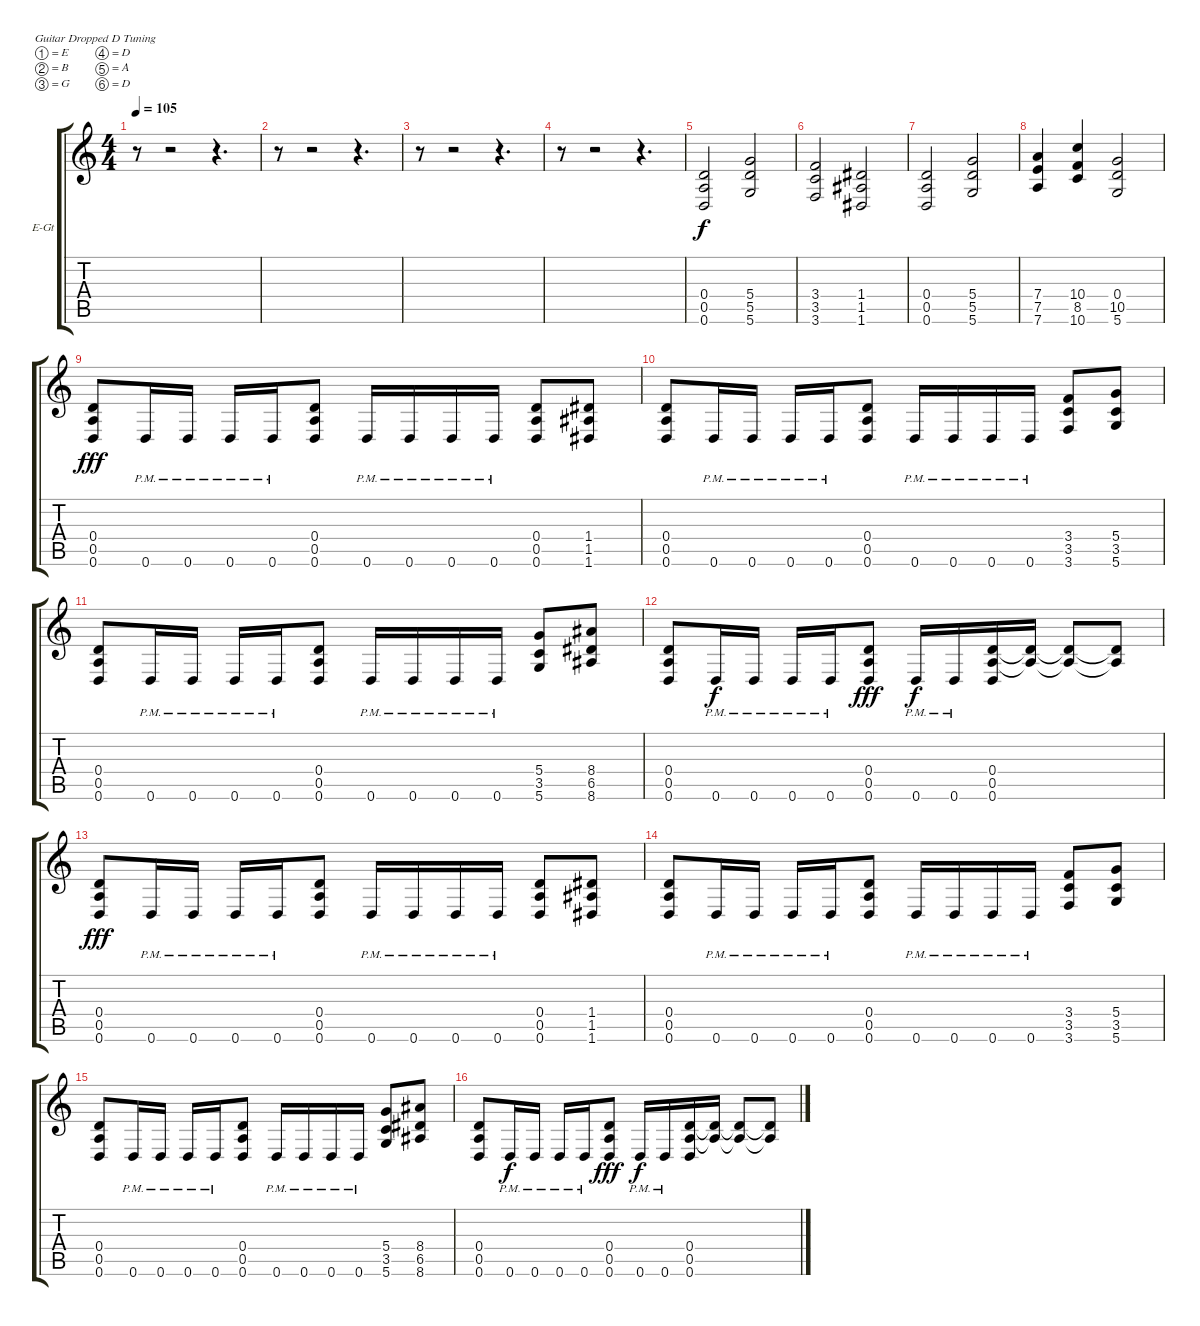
\bracketExtendMode groupsimilarinstruments
\firstSystemTrackNameOrientation horizontal
\otherSystemsTrackNameOrientation horizontal
\track ("Distortion-guitar (Paul)" "E-Gt") {instrument distortionguitar}
\staff {score tabs}
\tuning (E4 B3 G3 D3 A2 D2)
\ts (4 4)
\tempo 105
\clef g2
\ks c
r.8{dy f} r.2 r.4{d} |
r.8 r.2 r.4{d} |
r.8 r.2 r.4{d} |
r.8 r.2 r.4{d} |
(0.4 0.5 0.6).2 (5.4 5.6 5.5).2 |
(3.4 3.5 3.6).2 (1.4 1.5 1.6).2 |
(0.4 0.5 0.6).2 (5.4 5.6 5.5).2 |
(7.4 7.5 7.6).4 (8.5 10.6 10.4).4 (10.5 0.4 5.6).2 |
(0.4 0.5 0.6).8{dy fff} 0.6{pm}.16 0.6{pm}.16 0.6{pm}.16 0.6{pm}.16 (0.4 0.5 0.6).8 0.6{pm}.16 0.6{pm}.16 0.6{pm}.16 0.6{pm}.16 (0.4 0.5 0.6).8 (1.4 1.5 1.6).8 |
(0.4 0.5 0.6).8 0.6{pm}.16 0.6{pm}.16 0.6{pm}.16 0.6{pm}.16 (0.4 0.5 0.6).8 0.6{pm}.16 0.6{pm}.16 0.6{pm}.16 0.6{pm}.16 (3.4 3.5 3.6).8 (3.5 5.6 5.4).8 |
(0.4 0.5 0.6).8 0.6{pm}.16 0.6{pm}.16 0.6{pm}.16 0.6{pm}.16 (0.4 0.5 0.6).8 0.6{pm}.16 0.6{pm}.16 0.6{pm}.16 0.6{pm}.16 (3.5 5.6 5.4).8 (6.5 8.6 8.4).8 |
(0.4 0.5 0.6).8 0.6{pm}.16{dy f} 0.6{pm}.16 0.6{pm}.16 0.6{pm}.16 (0.4 0.5 0.6).8{dy fff} 0.6{pm}.16{dy f} 0.6{pm}.16 (0.4 0.5 0.6).16 (0.4{t} 0.5{t}).16 (0.4{t} 0.5{t}).8 (0.4{t} 0.5{t}).8 |
(0.4 0.5 0.6).8{dy fff} 0.6{pm}.16 0.6{pm}.16 0.6{pm}.16 0.6{pm}.16 (0.4 0.5 0.6).8 0.6{pm}.16 0.6{pm}.16 0.6{pm}.16 0.6{pm}.16 (0.4 0.5 0.6).8 (1.4 1.5 1.6).8 |
(0.4 0.5 0.6).8 0.6{pm}.16 0.6{pm}.16 0.6{pm}.16 0.6{pm}.16 (0.4 0.5 0.6).8 0.6{pm}.16 0.6{pm}.16 0.6{pm}.16 0.6{pm}.16 (3.4 3.5 3.6).8 (3.5 5.6 5.4).8 |
(0.4 0.5 0.6).8 0.6{pm}.16 0.6{pm}.16 0.6{pm}.16 0.6{pm}.16 (0.4 0.5 0.6).8 0.6{pm}.16 0.6{pm}.16 0.6{pm}.16 0.6{pm}.16 (3.5 5.6 5.4).8 (6.5 8.6 8.4).8 |
(0.4 0.5 0.6).8 0.6{pm}.16{dy f} 0.6{pm}.16 0.6{pm}.16 0.6{pm}.16 (0.4 0.5 0.6).8{dy fff} 0.6{pm}.16{dy f} 0.6{pm}.16 (0.4 0.5 0.6).16 (0.4{t} 0.5{t}).16 (0.4{t} 0.5{t}).8 (0.4{t} 0.5{t}).8
